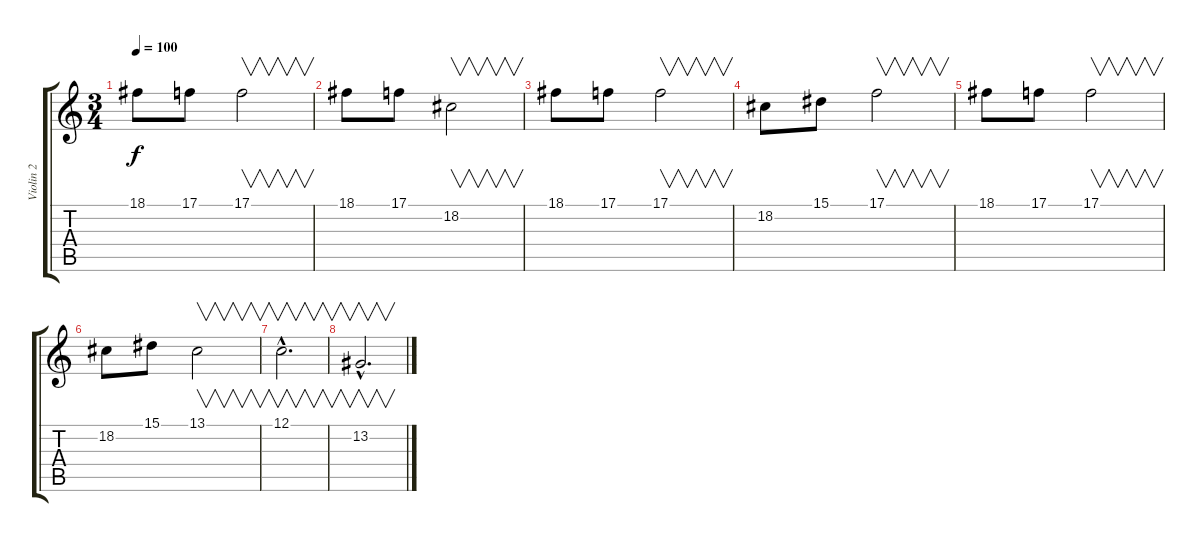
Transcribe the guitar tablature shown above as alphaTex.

\track ("Violin 2" "Violin 2") {instrument violin}
\staff {score tabs}
\tuning (C4 G3 Eb3 Bb2 F2 C2) {hide}
\ts (3 4)
\tempo 100
\clef g2
\ks c
18.1.8{dy f} 17.1.8 17.1.2{v} |
18.1.8 17.1.8 18.2.2{v} |
18.1.8 17.1.8 17.1.2{v} |
18.2.8 15.1.8 17.1.2{v} |
18.1.8 17.1.8 17.1.2{v} |
18.2.8 15.1.8 13.1.2{v} |
12.1{hac}.2{v d} |
13.2{hac}.2{v d}
